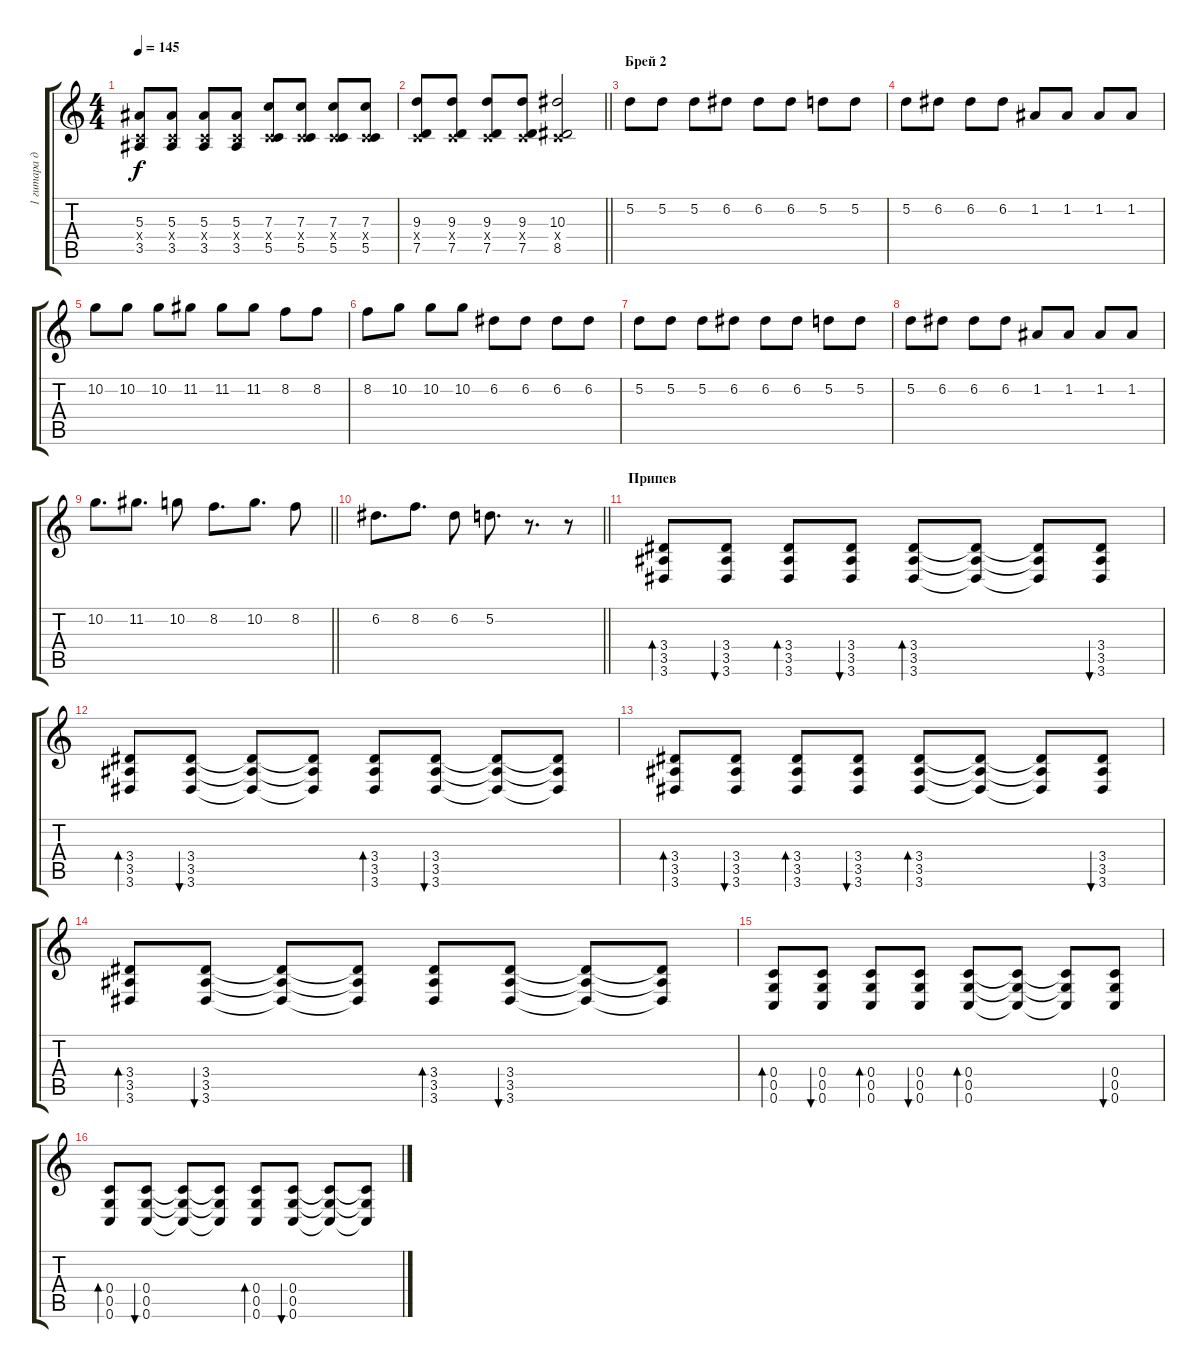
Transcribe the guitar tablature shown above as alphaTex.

\track ("1 гитара дистр" "1 гитара д") {instrument distortionguitar}
\staff {score tabs}
\tuning (D4 A3 F3 C3 G2 C2) {hide}
\ts (4 4)
\tempo 145
\clef g2
\ks c
(5.3 0.4{x} 3.5).8{dy f} (5.3 0.4{x} 3.5).8 (5.3 0.4{x} 3.5).8 (5.3 0.4{x} 3.5).8 (7.3 0.4{x} 5.5).8 (7.3 0.4{x} 5.5).8 (7.3 0.4{x} 5.5).8 (7.3 0.4{x} 5.5).8 |
\barLineRight lightlight
(9.3 0.4{x} 7.5).8 (9.3 0.4{x} 7.5).8 (9.3 0.4{x} 7.5).8 (9.3 0.4{x} 7.5).8 (10.3 0.4{x} 8.5).2 |
\section ("" "Брей 2")
5.2.8 5.2.8 5.2.8 6.2.8 6.2.8 6.2.8 5.2.8 5.2.8 |
5.2.8 6.2.8 6.2.8 6.2.8 1.2.8 1.2.8 1.2.8 1.2.8 |
10.2.8 10.2.8 10.2.8 11.2.8 11.2.8 11.2.8 8.2.8 8.2.8 |
8.2.8 10.2.8 10.2.8 10.2.8 6.2.8 6.2.8 6.2.8 6.2.8 |
5.2.8 5.2.8 5.2.8 6.2.8 6.2.8 6.2.8 5.2.8 5.2.8 |
5.2.8 6.2.8 6.2.8 6.2.8 1.2.8 1.2.8 1.2.8 1.2.8 |
\barLineRight lightlight
10.2.8{d} 11.2.8{d} 10.2.8 8.2.8{d} 10.2.8{d} 8.2.8 |
\barLineRight lightlight
6.2.8{d} 8.2.8{d} 6.2.8 5.2.8{d} r.8{d} r.8 |
\section ("" "Припев")
(3.4 3.5 3.6).8{bd 60} (3.4 3.5 3.6).8{bu 60} (3.4 3.5 3.6).8{bd 60} (3.4 3.5 3.6).8{bu 60} (3.4 3.5 3.6).8{bd 60} (3.4{t} 3.5{t} 3.6{t}).8 (3.4{t} 3.5{t} 3.6{t}).8 (3.4 3.5 3.6).8{bu 60} |
(3.4 3.5 3.6).8{bd 60} (3.4 3.5 3.6).8{bu 60} (3.4{t} 3.5{t} 3.6{t}).8 (3.4{t} 3.5{t} 3.6{t}).8 (3.4 3.5 3.6).8{bd 60} (3.4 3.5 3.6).8{bu 60} (3.4{t} 3.5{t} 3.6{t}).8 (3.4{t} 3.5{t} 3.6{t}).8 |
(3.4 3.5 3.6).8{bd 60} (3.4 3.5 3.6).8{bu 60} (3.4 3.5 3.6).8{bd 60} (3.4 3.5 3.6).8{bu 60} (3.4 3.5 3.6).8{bd 60} (3.4{t} 3.5{t} 3.6{t}).8 (3.4{t} 3.5{t} 3.6{t}).8 (3.4 3.5 3.6).8{bu 60} |
(3.4 3.5 3.6).8{bd 60} (3.4 3.5 3.6).8{bu 60} (3.4{t} 3.5{t} 3.6{t}).8 (3.4{t} 3.5{t} 3.6{t}).8 (3.4 3.5 3.6).8{bd 60} (3.4 3.5 3.6).8{bu 60} (3.4{t} 3.5{t} 3.6{t}).8 (3.4{t} 3.5{t} 3.6{t}).8 |
(0.4 0.5 0.6).8{bd 60} (0.4 0.5 0.6).8{bu 60} (0.4 0.5 0.6).8{bd 60} (0.4 0.5 0.6).8{bu 60} (0.4 0.5 0.6).8{bd 60} (0.4{t} 0.5{t} 0.6{t}).8 (0.4{t} 0.5{t} 0.6{t}).8 (0.4 0.5 0.6).8{bu 60} |
(0.4 0.5 0.6).8{bd 60} (0.4 0.5 0.6).8{bu 60} (0.4{t} 0.5{t} 0.6{t}).8 (0.4{t} 0.5{t} 0.6{t}).8 (0.4 0.5 0.6).8{bd 60} (0.4 0.5 0.6).8{bu 60} (0.4{t} 0.5{t} 0.6{t}).8 (0.4{t} 0.5{t} 0.6{t}).8
